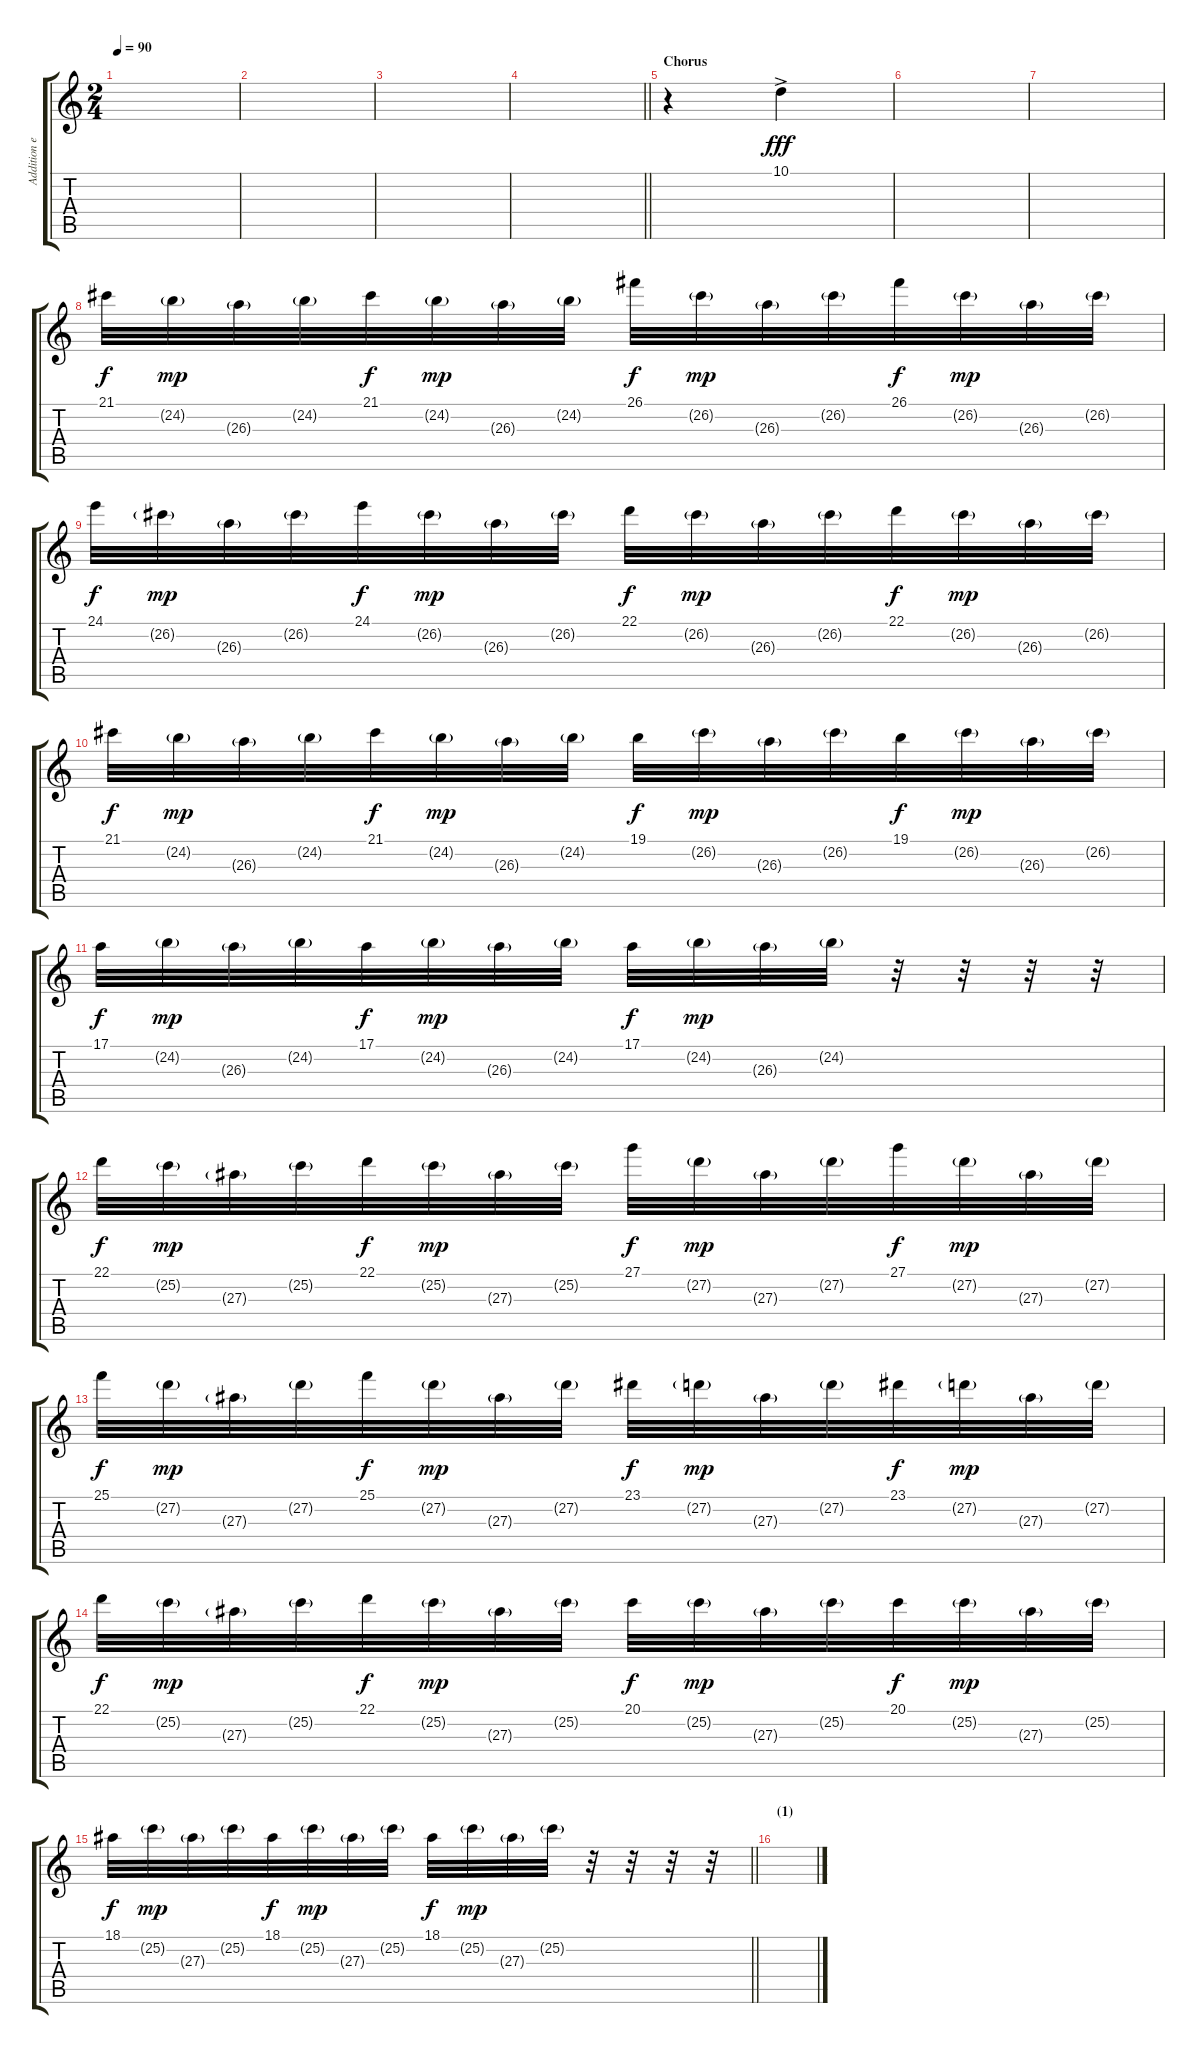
\track ("Addition effects + instruments" "Addition e") {instrument stringensemble1}
\staff {score tabs}
\tuning (E4 B3 G3 D3 A2 E2) {hide}
\ts (2 4)
\tempo 90
\clef g2
\ks c
|
|
|
\barLineRight lightlight
|
\section ("" "Chorus")
r.4 10.1{ac}.4{dy fff instrument tubularbells} |
|
|
21.1.32{dy f volume 13 instrument stringensemble1} 24.2{g}.32{dy mp} 26.3{g}.32 24.2{g}.32 21.1.32{dy f} 24.2{g}.32{dy mp} 26.3{g}.32 24.2{g}.32 26.1.32{dy f} 26.2{g}.32{dy mp} 26.3{g}.32 26.2{g}.32 26.1.32{dy f} 26.2{g}.32{dy mp} 26.3{g}.32 26.2{g}.32 |
24.1.32{dy f} 26.2{g}.32{dy mp} 26.3{g}.32 26.2{g}.32 24.1.32{dy f} 26.2{g}.32{dy mp} 26.3{g}.32 26.2{g}.32 22.1.32{dy f} 26.2{g}.32{dy mp} 26.3{g}.32 26.2{g}.32 22.1.32{dy f} 26.2{g}.32{dy mp} 26.3{g}.32 26.2{g}.32 |
21.1.32{dy f} 24.2{g}.32{dy mp} 26.3{g}.32 24.2{g}.32 21.1.32{dy f} 24.2{g}.32{dy mp} 26.3{g}.32 24.2{g}.32 19.1.32{dy f} 26.2{g}.32{dy mp} 26.3{g}.32 26.2{g}.32 19.1.32{dy f} 26.2{g}.32{dy mp} 26.3{g}.32 26.2{g}.32 |
17.1.32{dy f} 24.2{g}.32{dy mp} 26.3{g}.32 24.2{g}.32 17.1.32{dy f} 24.2{g}.32{dy mp} 26.3{g}.32 24.2{g}.32 17.1.32{dy f} 24.2{g}.32{dy mp} 26.3{g}.32 24.2{g}.32 r.32 r.32 r.32 r.32 |
22.1.32{dy f} 25.2{g}.32{dy mp} 27.3{g}.32 25.2{g}.32 22.1.32{dy f} 25.2{g}.32{dy mp} 27.3{g}.32 25.2{g}.32 27.1.32{dy f} 27.2{g}.32{dy mp} 27.3{g}.32 27.2{g}.32 27.1.32{dy f} 27.2{g}.32{dy mp} 27.3{g}.32 27.2{g}.32 |
25.1.32{dy f} 27.2{g}.32{dy mp} 27.3{g}.32 27.2{g}.32 25.1.32{dy f} 27.2{g}.32{dy mp} 27.3{g}.32 27.2{g}.32 23.1.32{dy f} 27.2{g}.32{dy mp} 27.3{g}.32 27.2{g}.32 23.1.32{dy f} 27.2{g}.32{dy mp} 27.3{g}.32 27.2{g}.32 |
22.1.32{dy f} 25.2{g}.32{dy mp} 27.3{g}.32 25.2{g}.32 22.1.32{dy f} 25.2{g}.32{dy mp} 27.3{g}.32 25.2{g}.32 20.1.32{dy f} 25.2{g}.32{dy mp} 27.3{g}.32 25.2{g}.32 20.1.32{dy f} 25.2{g}.32{dy mp} 27.3{g}.32 25.2{g}.32 |
\barLineRight lightlight
18.1.32{dy f} 25.2{g}.32{dy mp} 27.3{g}.32 25.2{g}.32 18.1.32{dy f} 25.2{g}.32{dy mp} 27.3{g}.32 25.2{g}.32 18.1.32{dy f} 25.2{g}.32{dy mp} 27.3{g}.32 25.2{g}.32 r.32 r.32 r.32 r.32 |
\section ("" "(1)")
